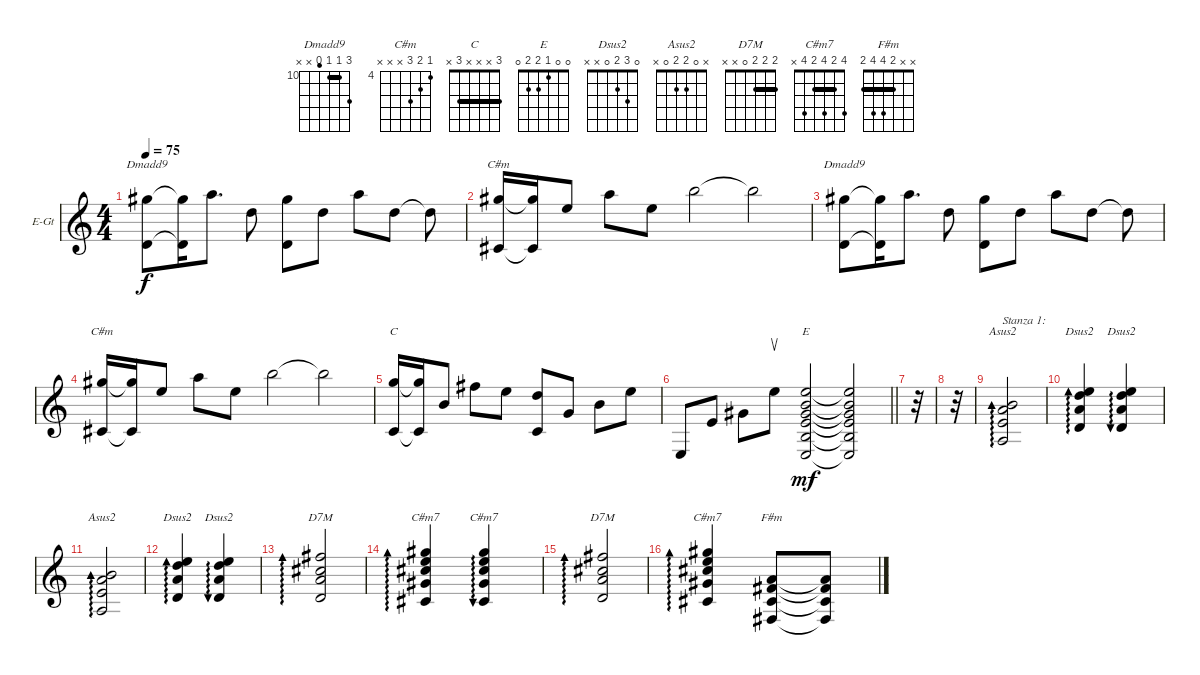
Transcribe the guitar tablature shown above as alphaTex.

\defaultSystemsLayout 4
\bracketExtendMode groupsimilarinstruments
\firstSystemTrackNameOrientation horizontal
\otherSystemsTrackNameOrientation horizontal
\track ("Electric Guitar" "E-Gt") {instrument electricguitarclean}
\staff {score}
\tuning (E4 B3 G3 D3 A2 E2)
\chord ("Dmadd9" 12 10 10 9 x x) {firstfret 10 barre 10}
\chord ("C#m" 4 5 6 x x x) {firstfret 4}
\chord ("C" 3 x x x 3 x) {barre 3}
\chord ("E" 0 0 1 2 2 0)
\chord ("Dsus2" 0 3 2 0 x x)
\chord ("Asus2" x 0 2 2 0 x)
\chord ("D7M" 2 2 2 0 x x) {barre (2 2)}
\chord ("C#m7" 4 5 4 6 4 x) {firstfret 4 barre (4 4)}
\chord ("C#m7" 4 2 4 2 4 x) {barre 2}
\chord ("F#m" x x 2 4 4 2) {barre 2}
\ts (4 4)
\tempo 75
\clef g2
\ks c
(9.2 5.5).8{ch "Dmadd9" dy f instrument electricguitarclean} (9.2{t} 5.5{t}).16 5.1.8{d} 7.3.8 (9.2 5.5).8 7.3.8 5.1.8 7.3.8 7.3{t}.8 |
(4.1 4.5).16{ch "C#m"} (4.1{t} 4.5{t}).16 5.2.8 5.1.8 5.2.8 7.1.2 7.1{t}.2 |
(9.2 5.5).8{ch "Dmadd9"} (9.2{t} 5.5{t}).16 5.1.8{d} 7.3.8 (9.2 5.5).8 7.3.8 5.1.8 7.3.8 7.3{t}.8 |
(4.1 4.5).16{ch "C#m"} (4.1{t} 4.5{t}).16 5.2.8 5.1.8 5.2.8 7.1.2 7.1{t}.2 |
(3.1 3.5).16{ch "C"} (3.1{t} 3.5{t}).16 0.2.8 2.1.8 0.1.8 (3.2 3.5).8 0.3.8 0.2.8 0.1.8 |
\barLineRight lightlight
0.6.8 2.4.8 1.3.8 0.1.8{su} (0.6 2.5 2.4 1.3 0.2 0.1).2{ch "E" dy mf} (0.6{t} 2.5{t} 2.4{t} 1.3{t} 0.2{t} 0.1{t}).2 |
r.32 |
r.32 |
(0.5 2.4 2.3 0.2).2{ad 0 ch "Asus2" txt "Stanza 1:"} |
(0.4 2.3 3.2 0.1).4{ad 0 ch "Dsus2"} (0.4 2.3 3.2 0.1).4{au 0 ch "Dsus2"} |
(0.5 2.4 2.3 0.2).2{ad 0 ch "Asus2"} |
(0.4 2.3 3.2 0.1).4{ad 0 ch "Dsus2"} (0.4 2.3 3.2 0.1).4{au 0 ch "Dsus2"} |
(0.4 2.3 2.2 2.1).2{ad 0 ch "D7M"} |
(4.5 6.4 6.3 5.2 4.1).4{ad 0 ch "C#m7"} (4.5 6.4 6.3 5.2 4.1).4{au 0 ch "C#m7"} |
(0.4 2.3 2.2 2.1).2{ad 0 ch "D7M"} |
(4.5 6.4 6.3 5.2 4.1).4{ad 0 ch "C#m7"} (2.6 4.5 4.4 2.3).8{ch "F#m"} (2.6{t} 4.5{t} 4.4{t} 2.3{t}).8
